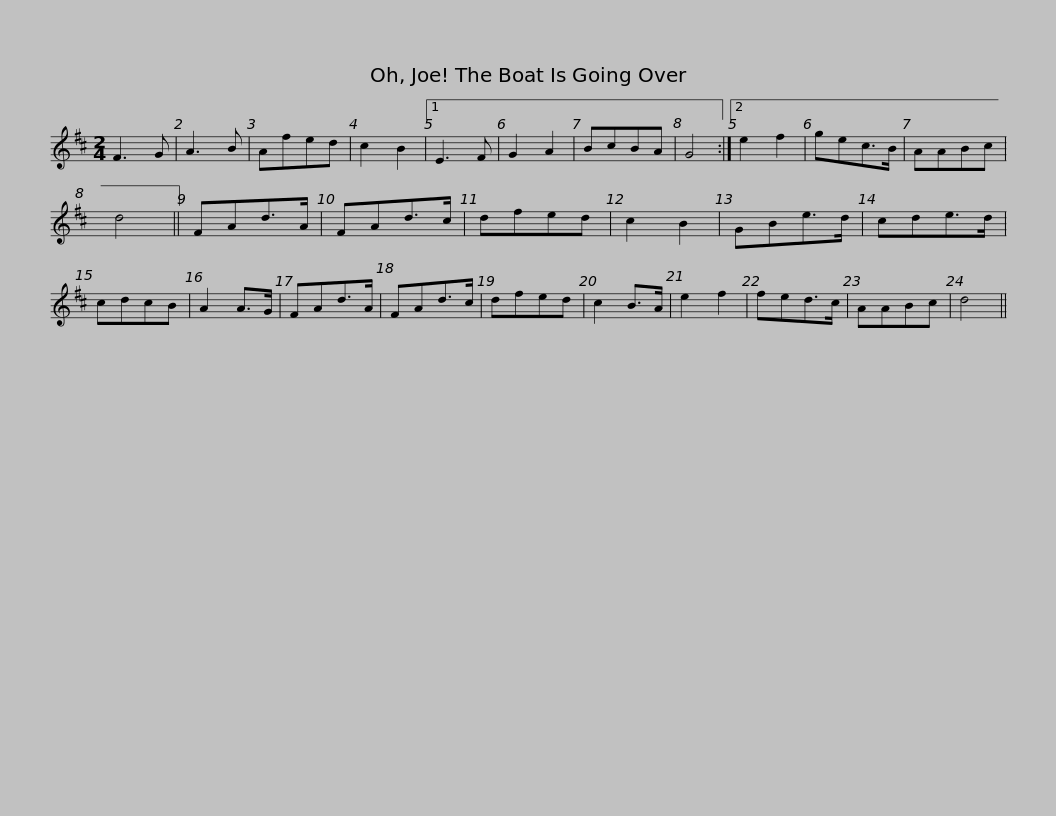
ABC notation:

X:1
L:1/8
M:2/4
I:linebreak $
K:D
V:1 treble
V:1
 F3 G | A3 B | Afed | c2 B2 |1 E3 F | %5
 G2 A2 | BcBA | G4 :|2 e2 f2 | gec>B | %10
 AABc | d4 || FAd>A |$ FAd>c | dfed | %15
 c2 B2 | GBe>d | cde>d | cdcB | A2 A>G | %20
 FAd>A | FAd>c | dfed | c2 B>A |$ e2 f2 | %25
 fed>c | AABc | d4 || %28
